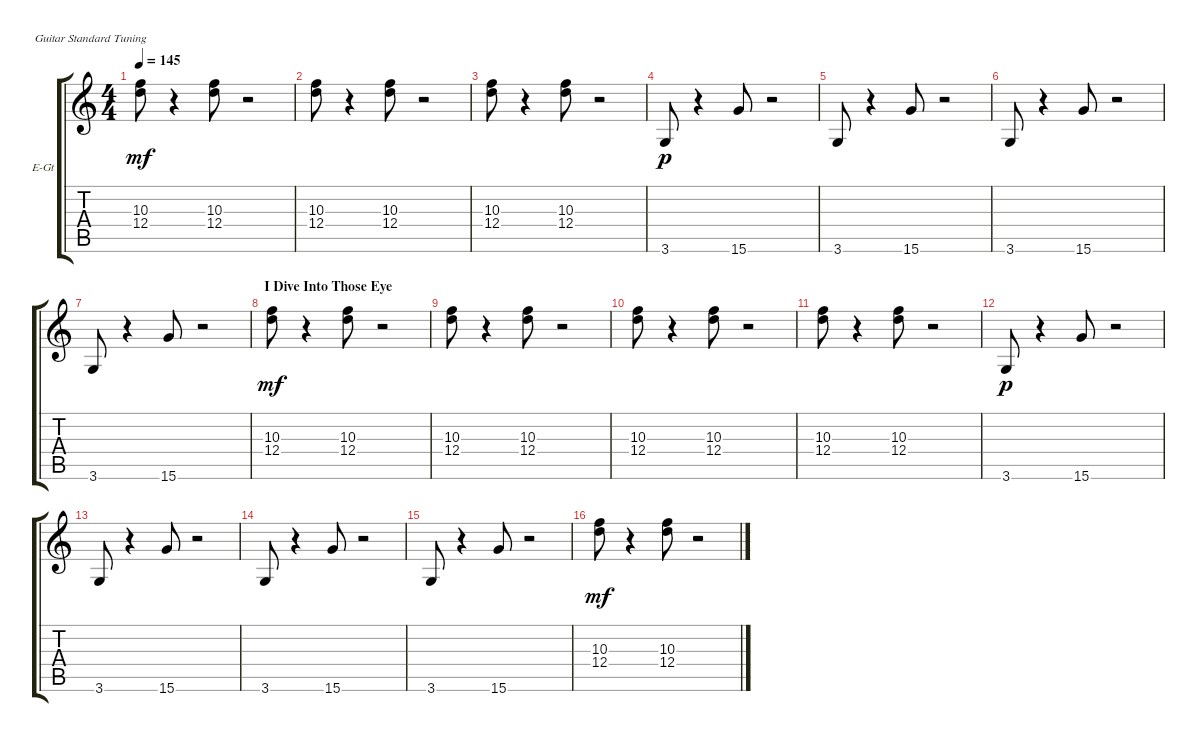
\defaultSystemsLayout 4
\bracketExtendMode groupsimilarinstruments
\firstSystemTrackNameOrientation horizontal
\otherSystemsTrackNameOrientation horizontal
\track ("Electric Guitar" "E-Gt") {instrument overdrivenguitar}
\staff {score tabs}
\tuning (E4 B3 G3 D3 A2 E2)
\ts (4 4)
\tempo 145
\clef g2
\ks c
(12.4 10.3).8{dy mf} r.4 (12.4 10.3).8 r.2 |
(12.4 10.3).8 r.4 (12.4 10.3).8 r.2 |
(12.4 10.3).8 r.4 (12.4 10.3).8 r.2 |
3.6.8{dy p} r.4 15.6.8 r.2 |
3.6.8 r.4 15.6.8 r.2 |
3.6.8 r.4 15.6.8 r.2 |
3.6.8 r.4 15.6.8 r.2 |
\section ("" "I Dive Into Those Eye")
(12.4 10.3).8{dy mf} r.4 (12.4 10.3).8 r.2 |
(12.4 10.3).8 r.4 (12.4 10.3).8 r.2 |
(12.4 10.3).8 r.4 (12.4 10.3).8 r.2 |
(12.4 10.3).8 r.4 (12.4 10.3).8 r.2 |
3.6.8{dy p} r.4 15.6.8 r.2 |
3.6.8 r.4 15.6.8 r.2 |
3.6.8 r.4 15.6.8 r.2 |
3.6.8 r.4 15.6.8 r.2 |
(12.4 10.3).8{dy mf} r.4 (12.4 10.3).8 r.2
